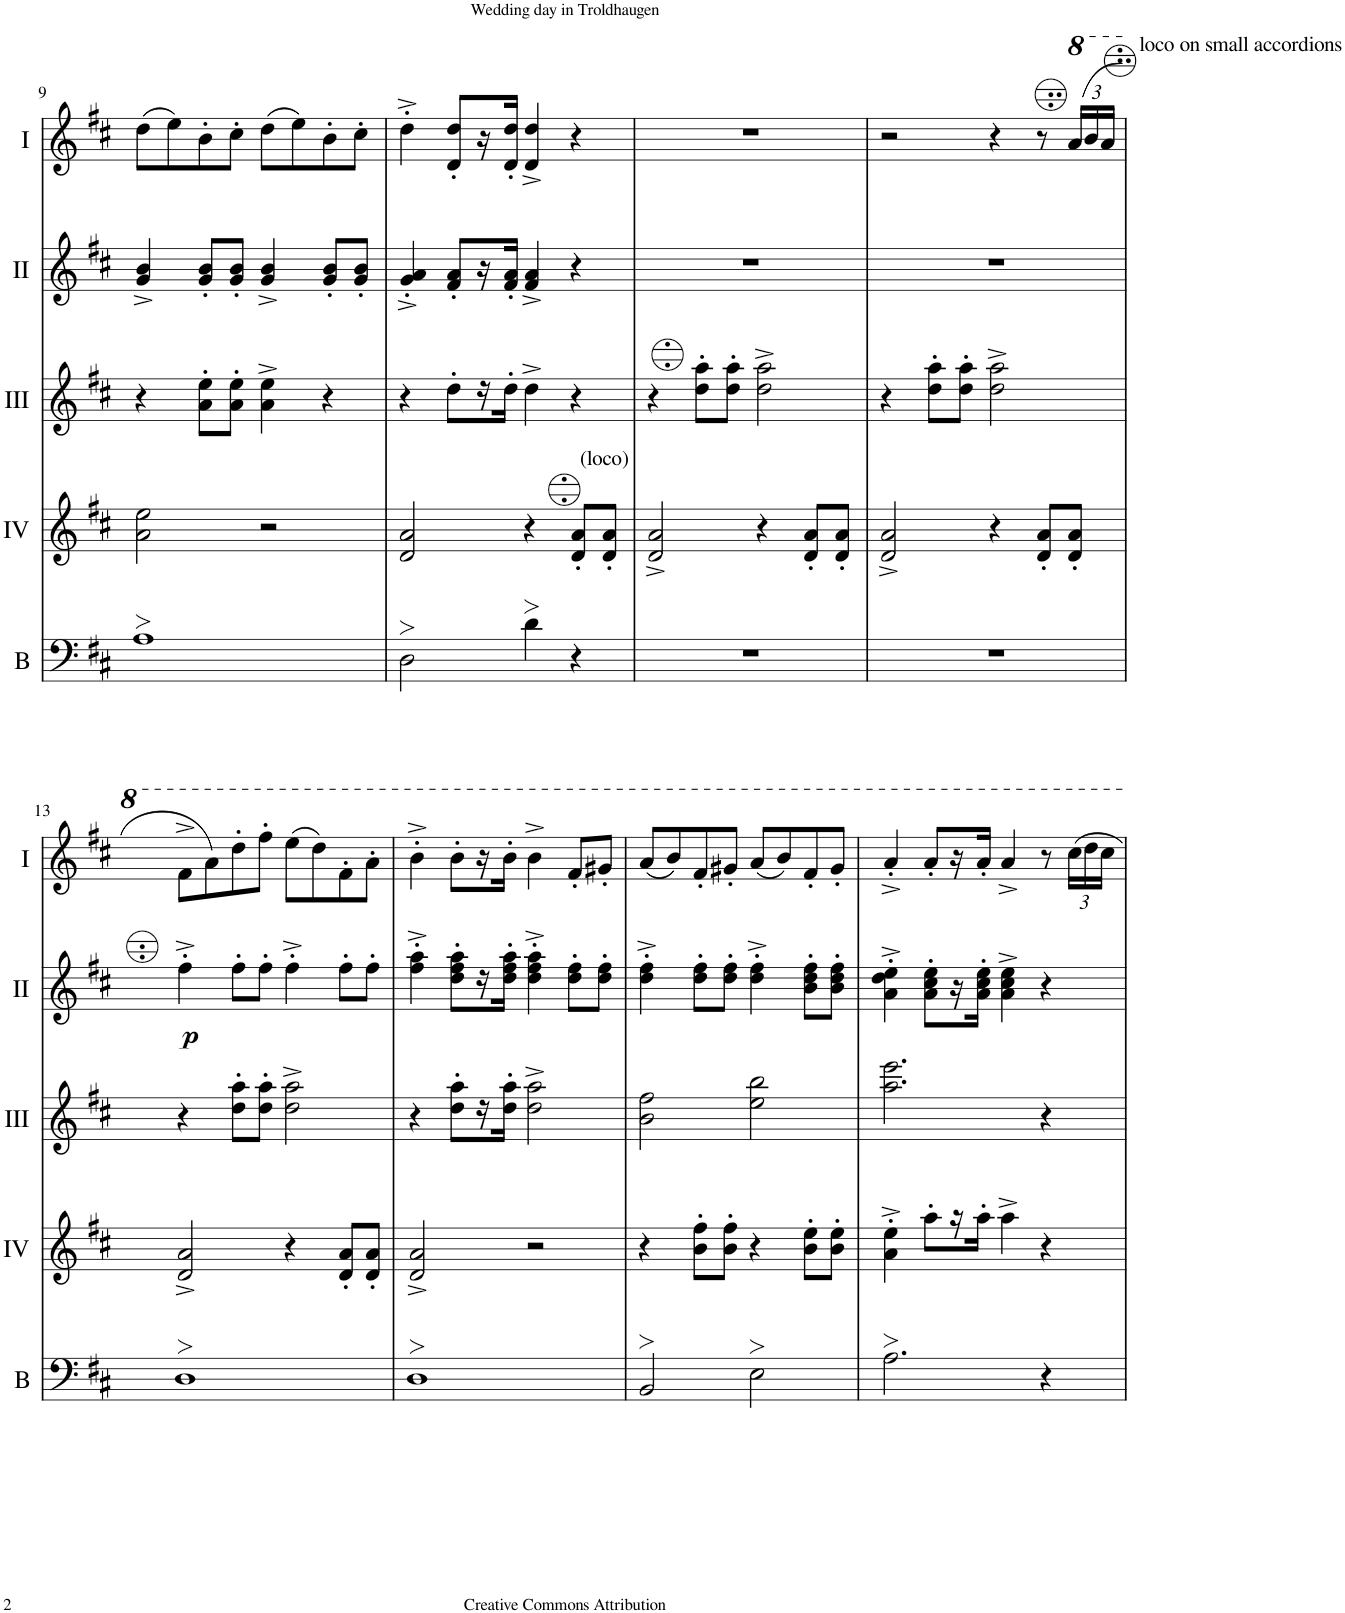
**kern	**kern	**kern	**kern	**dynam	**kern
*part5	*part4	*part3	*part2	*part2	*part1
*staff5	*staff4	*staff3	*staff2	*staff2	*staff1
*I"Bass	*I"Acc. 4	*I"Acc. 3	*I"Acc. 2	*	*I"Acc. 1
*I'B	*	*	*	*	*
!!LO:PB:g=z
*clefF4	*clefG2	*clefG2	*clefG2	*	*clefG2
*Trd7c12	*Trd7c12	*Trd7c12	*	*	*
*k[f#c#]	*k[f#c#]	*k[f#c#]	*k[f#c#]	*	*k[f#c#]
*M4/4	*M4/4	*M4/4	*M4/4	*	*M4/4
*met(c)	*met(c)	*met(c)	*met(c)	*	*met(c)
=9	=9	=9	=9	=9	=9
1A>	2a\ 2ee\	4r	4g/^ 4b/^	.	(8dd\L
.	.	.	.	.	8ee\)
.	.	8a\' 8ee\'L	8g/' 8b/'L	.	8b'\
.	.	8a\' 8ee\'J	8g/' 8b/'J	.	8cc#'\J
.	2r	4a\^ 4ee\^	4g/^ 4b/^	.	(8dd\L
.	.	.	.	.	8ee\)
.	.	4r	8g/' 8b/'L	.	8b'\
.	.	.	8g/' 8b/'J	.	8cc#'\J
=10	=10	=10	=10	=10	=10
2D>\	2d/ 2a/	4r	4g/'^ 4a/'^	.	4dd'^\
.	.	8dd'\L	8f#/' 8a/'L	.	8d/' 8dd/'L
.	.	16r	16r	.	16r
.	.	16dd'\JJ	16f#/' 16a/'JJ	.	16d/' 16dd/'JJ
4d>\	4r	4dd^\	4f#/^ 4a/^	.	4d/^ 4dd/^
!	!LO:TX:a:t=(loco)	!	!	!	!
4r	8d/' 8a/'L	4r	4r	.	4r
.	8d/' 8a/'J	.	.	.	.
=11	=11	=11	=11	=11	=11
1r	2d/^ 2a/^	4r	1r	.	1r
.	.	8dd\' 8aa\'L	.	.	.
.	.	8dd\' 8aa\'J	.	.	.
.	4r	2dd\^ 2aa\^	.	.	.
.	8d/' 8a/'L	.	.	.	.
.	8d/' 8a/'J	.	.	.	.
=12	=12	=12	=12	=12	=12
1r	2d/^ 2a/^	4r	1r	.	2r
.	.	8dd\' 8aa\'L	.	.	.
.	.	8dd\' 8aa\'J	.	.	.
.	4r	2dd\^ 2aa\^	.	.	4r
.	8d/' 8a/'L	.	.	.	8r
*	*	*	*	*	*Xbrackettup
!	!	!	!	!	!LO:TX:a:t=loco on small accordions
.	8d/' 8a/'J	.	.	.	(24aa/LL
.	.	.	.	.	24bb/
.	.	.	.	.	24aa/JJ
!!LO:LB:g=z
=13	=13	=13	=13	=13	=13
!	!	!	!	!LO:DY:b	!
1D>	2d/^ 2a/^	4r	4ff#'^\	p	8ff#^\L
.	.	.	.	.	8aa\)
.	.	8dd\' 8aa\'L	8ff#'\L	.	8ddd'\
.	.	8dd\' 8aa\'J	8ff#'\J	.	8fff#'\J
.	4r	2dd\^ 2aa\^	4ff#'^\	.	(8eee\L
.	.	.	.	.	8ddd\)
.	8d/' 8a/'L	.	8ff#'\L	.	8ff#'\
.	8d/' 8a/'J	.	8ff#'\J	.	8aa'\J
=14	=14	=14	=14	=14	=14
1D>	2d/^ 2a/^	4r	4ff#\'^ 4aa\'^	.	4bb'^\
.	.	8dd\' 8aa\'L	8dd\' 8ff#\' 8aa\'L	.	8bb'\L
.	.	16r	16r	.	16r
.	.	16dd\' 16aa\'JJ	16dd\' 16ff#\' 16aa\'JJ	.	16bb'\JJ
.	2r	2dd\^ 2aa\^	4dd\'^ 4ff#\'^ 4aa\'^	.	4bb^\
.	.	.	8dd\' 8ff#\'L	.	8ff#'/L
.	.	.	8dd\' 8ff#\'J	.	8gg#X'/J
=15	=15	=15	=15	=15	=15
2BB>/	4r	2b\ 2ff#\	4dd\'^ 4ff#\'^	.	(8aa/L
.	.	.	.	.	8bb/)
.	8b\' 8ff#\'L	.	8dd\' 8ff#\'L	.	8ff#'/
.	8b\' 8ff#\'J	.	8dd\' 8ff#\'J	.	8gg#X'/J
2E>\	4r	2ee\ 2bb\	4dd\'^ 4ff#\'^	.	(8aa/L
.	.	.	.	.	8bb/)
.	8b\' 8ee\'L	.	8b\' 8dd\' 8ff#\'L	.	8ff#'/
.	8b\' 8ee\'J	.	8b\' 8dd\' 8ff#\'J	.	8gg#'/J
=16	=16	=16	=16	=16	=16
2.A>\	4a\'^ 4ee\'^	2.aa\ 2.eee\	4a\'^ 4dd\'^ 4ee\'^	.	4aa'^/
.	8aa'\L	.	8a\' 8cc#\' 8ee\'L	.	8aa'/L
.	16r	.	16r	.	16r
.	16aa'\JJ	.	16a\' 16cc#\' 16ee\'JJ	.	16aa'/JJ
.	4aa^\	.	4a\^ 4cc#\^ 4ee\^	.	4aa^/
4r	4r	4r	4r	.	8r
.	.	.	.	.	24ccc#\LL
.	.	.	.	.	24ddd\
.	.	.	.	.	24ccc#\JJ
=	=	=	=	=	=
*-	*-	*-	*-	*-	*-
